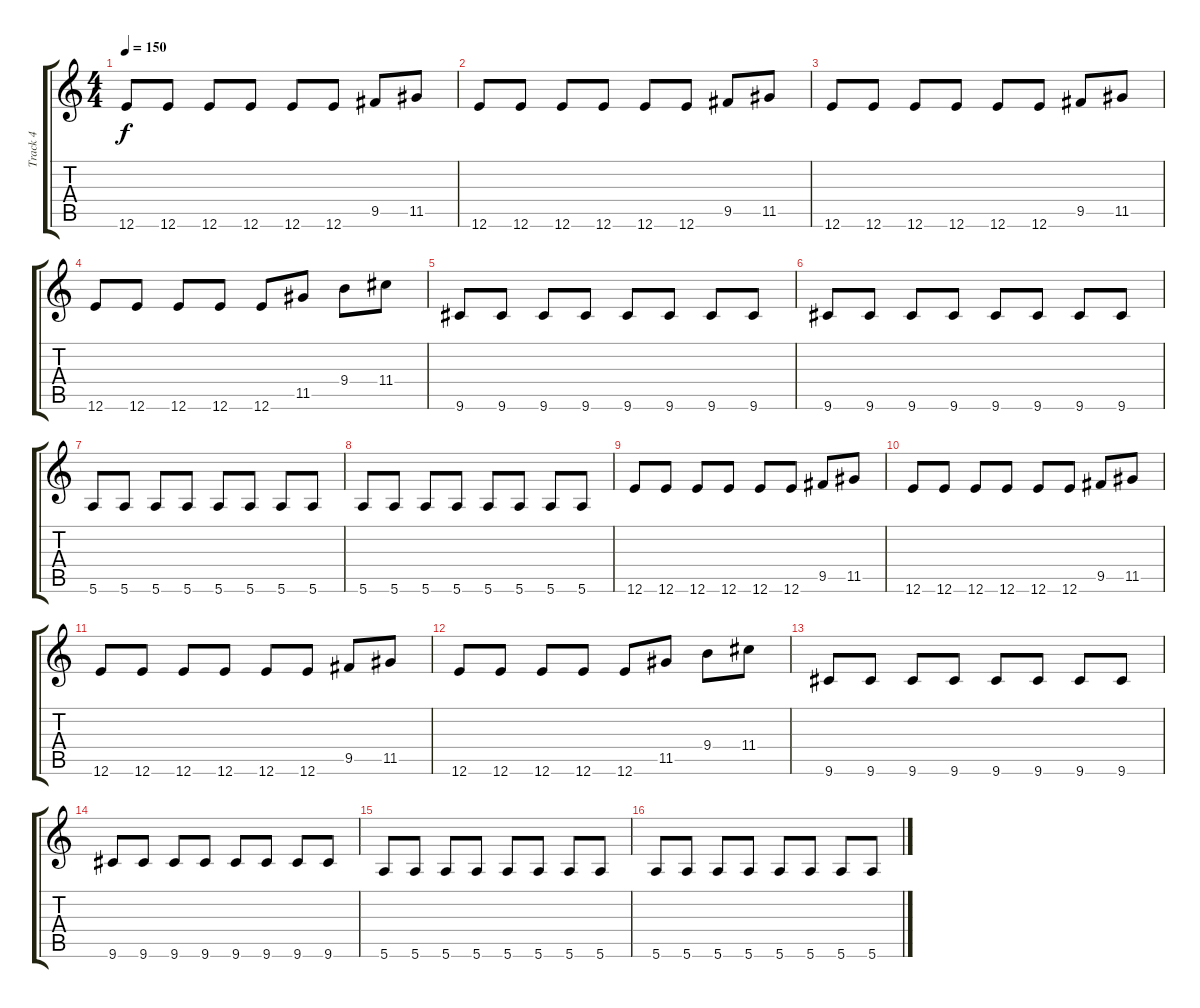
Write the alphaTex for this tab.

\track ("Track 4" "Track 4") {instrument electricbasspick}
\staff {score tabs}
\tuning (E4 B3 G3 D3 A2 E2) {hide}
\ts (4 4)
\tempo 150
\clef g2
\ks c
12.6.8{dy f} 12.6.8 12.6.8 12.6.8 12.6.8 12.6.8 9.5.8 11.5.8 |
12.6.8 12.6.8 12.6.8 12.6.8 12.6.8 12.6.8 9.5.8 11.5.8 |
12.6.8 12.6.8 12.6.8 12.6.8 12.6.8 12.6.8 9.5.8 11.5.8 |
12.6.8 12.6.8 12.6.8 12.6.8 12.6.8 11.5.8 9.4.8 11.4.8 |
9.6.8 9.6.8 9.6.8 9.6.8 9.6.8 9.6.8 9.6.8 9.6.8 |
9.6.8 9.6.8 9.6.8 9.6.8 9.6.8 9.6.8 9.6.8 9.6.8 |
5.6.8 5.6.8 5.6.8 5.6.8 5.6.8 5.6.8 5.6.8 5.6.8 |
5.6.8 5.6.8 5.6.8 5.6.8 5.6.8 5.6.8 5.6.8 5.6.8 |
12.6.8 12.6.8 12.6.8 12.6.8 12.6.8 12.6.8 9.5.8 11.5.8 |
12.6.8 12.6.8 12.6.8 12.6.8 12.6.8 12.6.8 9.5.8 11.5.8 |
12.6.8 12.6.8 12.6.8 12.6.8 12.6.8 12.6.8 9.5.8 11.5.8 |
12.6.8 12.6.8 12.6.8 12.6.8 12.6.8 11.5.8 9.4.8 11.4.8 |
9.6.8 9.6.8 9.6.8 9.6.8 9.6.8 9.6.8 9.6.8 9.6.8 |
9.6.8 9.6.8 9.6.8 9.6.8 9.6.8 9.6.8 9.6.8 9.6.8 |
5.6.8 5.6.8 5.6.8 5.6.8 5.6.8 5.6.8 5.6.8 5.6.8 |
5.6.8 5.6.8 5.6.8 5.6.8 5.6.8 5.6.8 5.6.8 5.6.8
